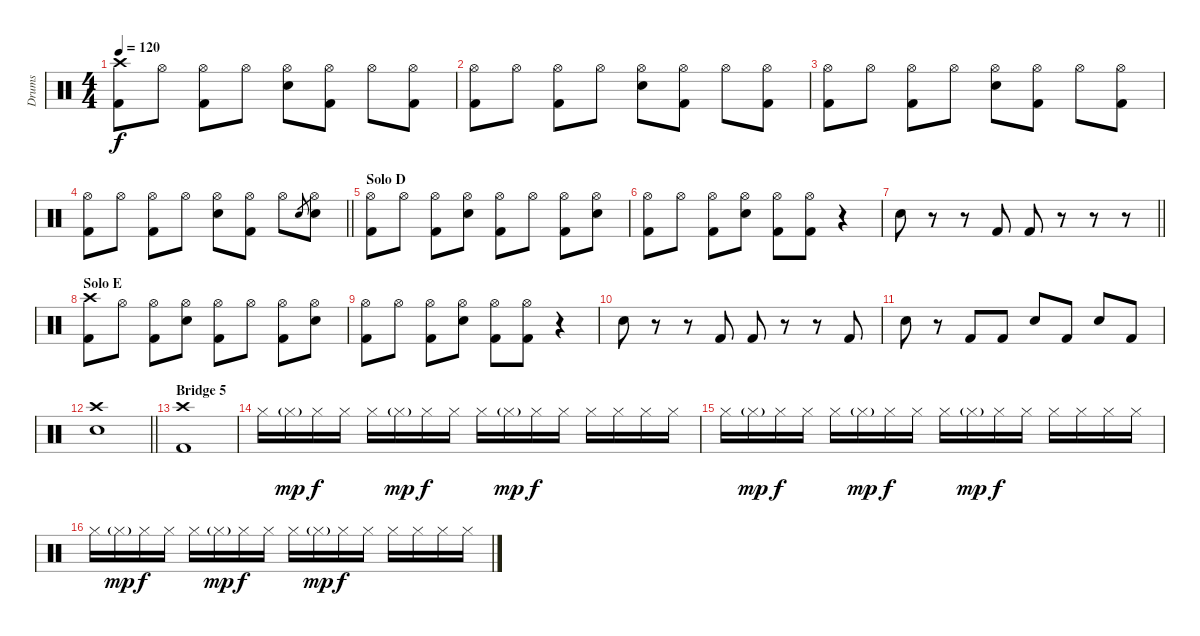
\track ("Drums" "Drums") {instrument percussion}
\staff {score}
\articulation defaults
\ts (4 4)
\tempo 120
\clef neutral
\ks c
("Crash high (hit)" "Kick (hit) 2").8{dy f} "Hi-Hat (open)".8 ("Hi-Hat (open)" "Kick (hit) 2").8 "Hi-Hat (open)".8 ("Hi-Hat (open)" "Snare (hit) 2").8 ("Hi-Hat (open)" "Kick (hit) 2").8 "Hi-Hat (open)".8 ("Hi-Hat (open)" "Kick (hit) 2").8 |
("Hi-Hat (open)" "Kick (hit) 2").8 "Hi-Hat (open)".8 ("Hi-Hat (open)" "Kick (hit) 2").8 "Hi-Hat (open)".8 ("Hi-Hat (open)" "Snare (hit) 2").8 ("Hi-Hat (open)" "Kick (hit) 2").8 "Hi-Hat (open)".8 ("Hi-Hat (open)" "Kick (hit) 2").8 |
("Hi-Hat (open)" "Kick (hit) 2").8 "Hi-Hat (open)".8 ("Hi-Hat (open)" "Kick (hit) 2").8 "Hi-Hat (open)".8 ("Hi-Hat (open)" "Snare (hit) 2").8 ("Hi-Hat (open)" "Kick (hit) 2").8 "Hi-Hat (open)".8 ("Hi-Hat (open)" "Kick (hit) 2").8 |
\barLineRight lightlight
("Hi-Hat (open)" "Kick (hit) 2").8 "Hi-Hat (open)".8 ("Hi-Hat (open)" "Kick (hit) 2").8 "Hi-Hat (open)".8 ("Hi-Hat (open)" "Snare (hit) 2").8 ("Hi-Hat (open)" "Kick (hit) 2").8 "Hi-Hat (open)".8 "Snare (hit) 2".8{gr} ("Hi-Hat (open)" "Snare (hit) 2").8 |
\section ("" "Solo D")
("Hi-Hat (open)" "Kick (hit) 2").8 "Hi-Hat (open)".8 ("Hi-Hat (open)" "Kick (hit) 2").8 ("Hi-Hat (open)" "Snare (hit) 2").8 ("Hi-Hat (open)" "Kick (hit) 2").8 "Hi-Hat (open)".8 ("Hi-Hat (open)" "Kick (hit) 2").8 ("Hi-Hat (open)" "Snare (hit) 2").8 |
("Hi-Hat (open)" "Kick (hit) 2").8 "Hi-Hat (open)".8 ("Hi-Hat (open)" "Kick (hit) 2").8 ("Hi-Hat (open)" "Snare (hit) 2").8 ("Hi-Hat (open)" "Kick (hit) 2").8 ("Hi-Hat (open)" "Kick (hit) 2").8 r.4 |
\barLineRight lightlight "Snare (hit) 2".8
r.8 r.8 "Kick (hit) 2".8 "Kick (hit) 2".8 r.8 r.8 r.8 |
\section ("" "Solo E")
("Crash high (hit)" "Kick (hit) 2").8 "Hi-Hat (open)".8 ("Hi-Hat (open)" "Kick (hit) 2").8 ("Hi-Hat (open)" "Snare (hit) 2").8 ("Hi-Hat (open)" "Kick (hit) 2").8 "Hi-Hat (open)".8 ("Hi-Hat (open)" "Kick (hit) 2").8 ("Hi-Hat (open)" "Snare (hit) 2").8 |
("Hi-Hat (open)" "Kick (hit) 2").8 "Hi-Hat (open)".8 ("Hi-Hat (open)" "Kick (hit) 2").8 ("Hi-Hat (open)" "Snare (hit) 2").8 ("Hi-Hat (open)" "Kick (hit) 2").8 ("Hi-Hat (open)" "Kick (hit) 2").8 r.4 |
"Snare (hit) 2".8 r.8 r.8 "Kick (hit) 2".8 "Kick (hit) 2".8 r.8 r.8 "Kick (hit) 2".8 |
"Snare (hit) 2".8 r.8 "Kick (hit) 2".8 "Kick (hit) 2".8 "Snare (hit) 2".8 "Kick (hit) 2".8 "Snare (hit) 2".8 "Kick (hit) 2".8 |
\barLineRight lightlight
("Crash high (hit)" "Snare (hit) 2").1 |
\section ("" "Bridge 5")
("Crash high (hit)" "Kick (hit) 2").1 |
"Hi-Hat (closed)".16{volume 8} "Hi-Hat (closed)"{g}.16{dy mp} "Hi-Hat (closed)".16{dy f} "Hi-Hat (closed)".16 "Hi-Hat (closed)".16 "Hi-Hat (closed)"{g}.16{dy mp} "Hi-Hat (closed)".16{dy f} "Hi-Hat (closed)".16 "Hi-Hat (closed)".16 "Hi-Hat (closed)"{g}.16{dy mp} "Hi-Hat (closed)".16{dy f} "Hi-Hat (closed)".16 "Hi-Hat (closed)".16 "Hi-Hat (closed)".16 "Hi-Hat (closed)".16 "Hi-Hat (closed)".16 |
"Hi-Hat (closed)".16 "Hi-Hat (closed)"{g}.16{dy mp} "Hi-Hat (closed)".16{dy f} "Hi-Hat (closed)".16 "Hi-Hat (closed)".16 "Hi-Hat (closed)"{g}.16{dy mp} "Hi-Hat (closed)".16{dy f} "Hi-Hat (closed)".16 "Hi-Hat (closed)".16 "Hi-Hat (closed)"{g}.16{dy mp} "Hi-Hat (closed)".16{dy f} "Hi-Hat (closed)".16 "Hi-Hat (closed)".16 "Hi-Hat (closed)".16 "Hi-Hat (closed)".16 "Hi-Hat (closed)".16 |
"Hi-Hat (closed)".16 "Hi-Hat (closed)"{g}.16{dy mp} "Hi-Hat (closed)".16{dy f} "Hi-Hat (closed)".16 "Hi-Hat (closed)".16 "Hi-Hat (closed)"{g}.16{dy mp} "Hi-Hat (closed)".16{dy f} "Hi-Hat (closed)".16 "Hi-Hat (closed)".16 "Hi-Hat (closed)"{g}.16{dy mp} "Hi-Hat (closed)".16{dy f} "Hi-Hat (closed)".16 "Hi-Hat (closed)".16 "Hi-Hat (closed)".16 "Hi-Hat (closed)".16 "Hi-Hat (closed)".16
